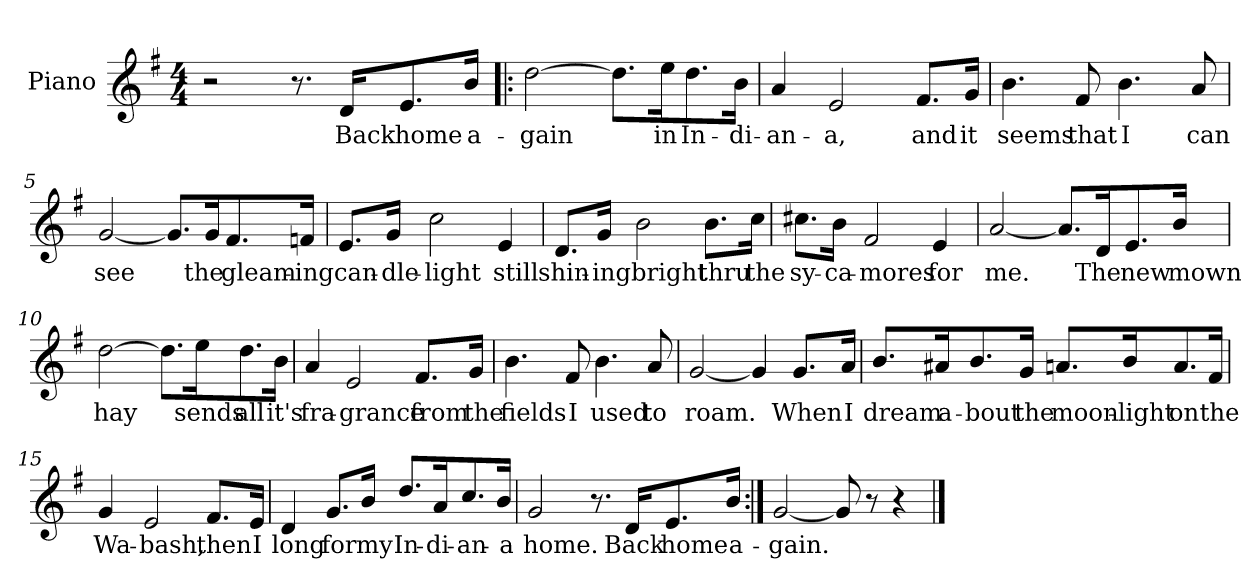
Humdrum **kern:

**kern	**text
*part1	*part1
*staff1	*staff1
*I"Piano	*
*I'Pno.	*
*clefG2	*
*k[f#]	*
*G:	*
*M4/4	*
=1	=1
2r	.
8.r	.
16d/KL	Back
8.e/	home
16b/Jk	a-
=2!|:	=2!|:
[2dd\	-gain
8.dd\L]	.
16ee\K	in
8.dd\	In-
16b\Jk	-di-
=3	=3
4a/	-an-
2e/	-a,
8.f#/L	and
16g/Jk	it
=4	=4
4.b\	seems
8f#/	that
4.b\	I
8a/	can
!!LO:LB:g=z
=5	=5
[2g/	see
8.g/L]	.
16g/K	the
8.f#/	gleam-
16fn/Jk	-ing
=6	=6
8.e/L	can-
16g/Jk	-dle-
2cc\	-light
4e/	still
=7	=7
8.d/L	shin-
16g/Jk	-ing
2b\	bright
8.b\L	thru
16cc\Jk	the
!!LO:LB:g=z
=8	=8
8.cc#X\L	sy-
16b\Jk	-ca-
2f#/	-mores
4e/	for
=9	=9
[2a/	me.
8.a/L]	.
16d/K	The
8.e/	new
16b/Jk	mown
=10	=10
[2dd\	hay
8.dd\L]	.
16ee\K	sends
8.dd\	all
16b\Jk	it's
!!LO:LB:g=z
=11	=11
4a/	fra-
2e/	-grance
8.f#/L	from
16g/Jk	the
=12	=12
4.b\	fields
8f#/	I
4.b\	used
8a/	to
=13	=13
[2g/	roam.
4g/]	.
8.g/L	When
16a/Jk	I
!!LO:LB:g=z
=14	=14
8.b/L	dream
16a#X/K	a-
8.b/	-bout
16g/Jk	the
8.an/L	moon-
16b/K	-light
8.a/	on
16f#/Jk	the
=15	=15
4g/	Wa-
2e/	-bash,
8.f#/L	then
16e/Jk	I
!!LO:LB:g=z
=16	=16
4d/	long
8.g/L	for
16b/Jk	my
8.dd/L	In-
16a/K	-di-
8.cc/	-an-
16b/Jk	-a
=17	=17
2g/	home.
8.r	.
16d/KL	Back
8.e/	home
16b/Jk	a-
=18:|!	=18:|!
[2g/	-gain.
8g/]	.
8r	.
4r	.
==	==
*-	*-
